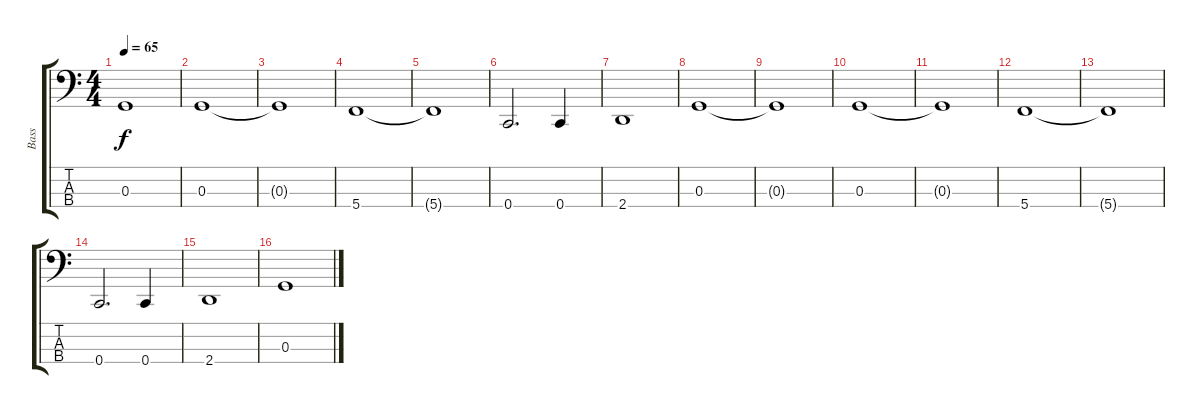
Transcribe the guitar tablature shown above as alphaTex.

\track ("Bass" "Bass") {instrument electricbassfinger}
\staff {score tabs}
\tuning (F2 C2 G1 C1) {hide}
\ts (4 4)
\tempo 65
\clef f4
\ks c
0.3{t}.1{dy f} |
0.3.1 |
0.3{t}.1 |
5.4.1 |
5.4{t}.1 |
0.4.2{d} 0.4.4 |
2.4.1 |
0.3.1 |
0.3{t}.1 |
0.3.1 |
0.3{t}.1 |
5.4.1 |
5.4{t}.1 |
0.4.2{d} 0.4.4 |
2.4.1 |
0.3.1
